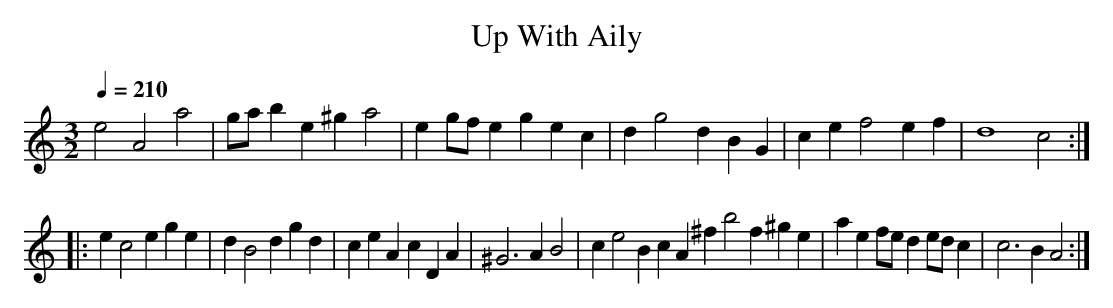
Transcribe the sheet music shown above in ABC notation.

X:1
T:Up With Aily
M:3/2
L:1/4
Q:210
K:C
e2 A2 a2|g/a/2 b e ^g a2| e g/2f/2 e g e c|d g2 d B G| c e f2 e f| d4 c2 :|
|:e c2 e g e|d B2 d g d| c e A c D A| ^G3 A B2|c e2 B c A ^f b2 f ^g e| a e f/e/ d e/d/ c| c3 B A2:|
